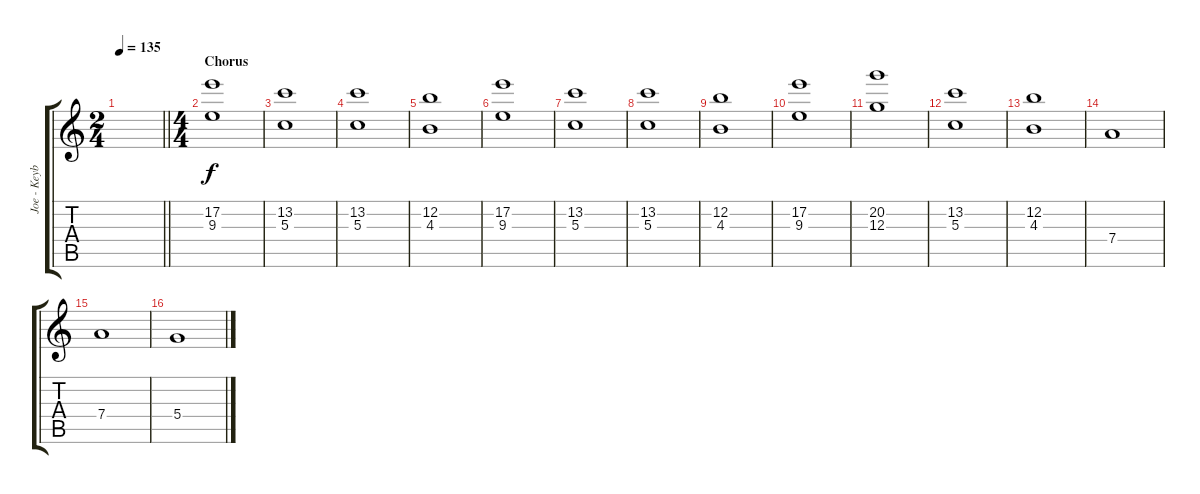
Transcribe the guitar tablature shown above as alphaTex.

\track ("Joe - Keyboards" "Joe - Keyb") {instrument guitarharmonics}
\staff {score tabs}
\tuning (E4 B3 G3 D3 A2 E2) {hide}
\ts (2 4)
\tempo 135
\clef g2
\barLineRight lightlight
\ks c
|
\ts (4 4)
\section ("" "Chorus")
(17.2 9.3).1 |
(13.2 5.3).1 |
(13.2 5.3).1 |
(12.2 4.3).1 |
(17.2 9.3).1 |
(13.2 5.3).1 |
(13.2 5.3).1 |
(12.2 4.3).1 |
(17.2 9.3).1 |
(20.2 12.3).1 |
(13.2 5.3).1 |
(12.2 4.3).1 |
7.4.1 |
7.4.1 |
5.4.1
